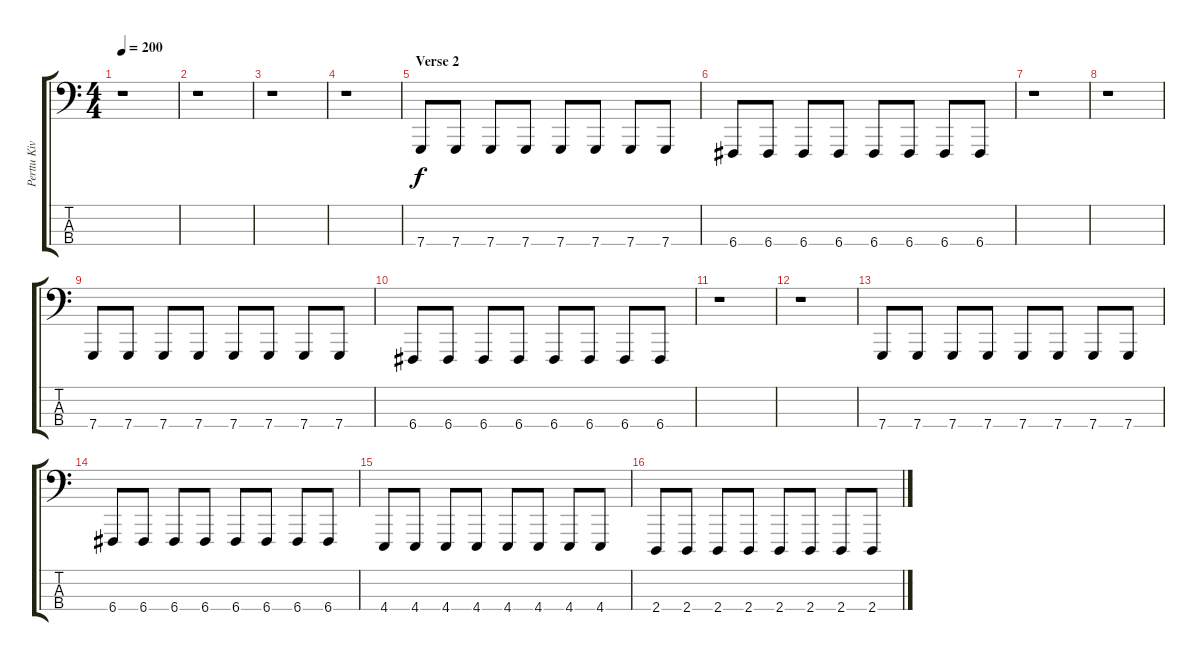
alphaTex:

\track ("Perttu Kivilaakso 2" "Perttu Kiv") {instrument pizzicatostrings}
\staff {score tabs}
\tuning (G2 D2 G1 C1) {hide}
\ts (4 4)
\tempo 200
\clef f4
\ks c
r.1{dy f} |
r.1 |
r.1 |
r.1 |
\section ("" "Verse 2")
7.4.8 7.4.8 7.4.8 7.4.8 7.4.8 7.4.8 7.4.8 7.4.8 |
6.4.8 6.4.8 6.4.8 6.4.8 6.4.8 6.4.8 6.4.8 6.4.8 |
r.1 |
r.1 |
7.4.8 7.4.8 7.4.8 7.4.8 7.4.8 7.4.8 7.4.8 7.4.8 |
6.4.8 6.4.8 6.4.8 6.4.8 6.4.8 6.4.8 6.4.8 6.4.8 |
r.1 |
r.1 |
7.4.8 7.4.8 7.4.8 7.4.8 7.4.8 7.4.8 7.4.8 7.4.8 |
6.4.8 6.4.8 6.4.8 6.4.8 6.4.8 6.4.8 6.4.8 6.4.8 |
4.4.8 4.4.8 4.4.8 4.4.8 4.4.8 4.4.8 4.4.8 4.4.8 |
2.4.8 2.4.8 2.4.8 2.4.8 2.4.8 2.4.8 2.4.8 2.4.8
